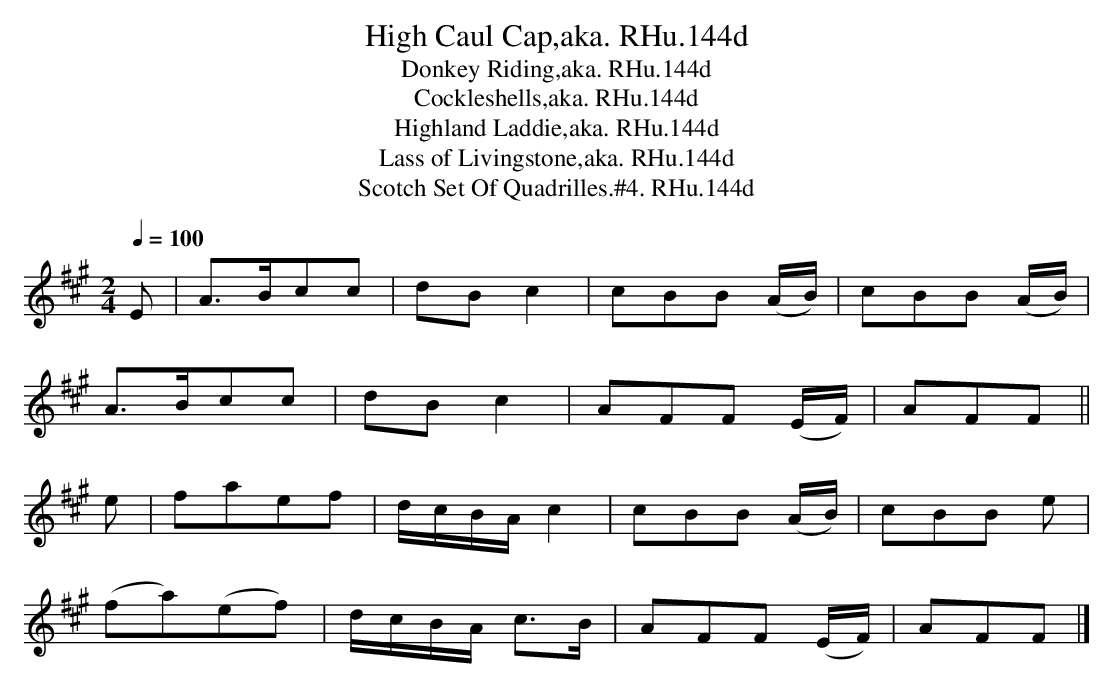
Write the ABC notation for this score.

X:1
T:High Caul Cap,aka. RHu.144d
T:Donkey Riding,aka. RHu.144d
T:Cockleshells,aka. RHu.144d
T:Highland Laddie,aka. RHu.144d
T:Lass of Livingstone,aka. RHu.144d
T:Scotch Set Of Quadrilles.#4. RHu.144d
L:1/8
M:2/4
Q:1/4=100
K:Amaj
E|A>Bcc|dB c2|cBB (A/B/)|cBB (A/B/)|!
A>Bcc|dB c2|AFF (E/F/)|AFF||!
e|faef|d/c/B/A/ c2|cBB (A/B/)|cBB e|!
(fa)(ef)|d/c/B/A/ c>B|AFF (E/F/)|AFF|]
